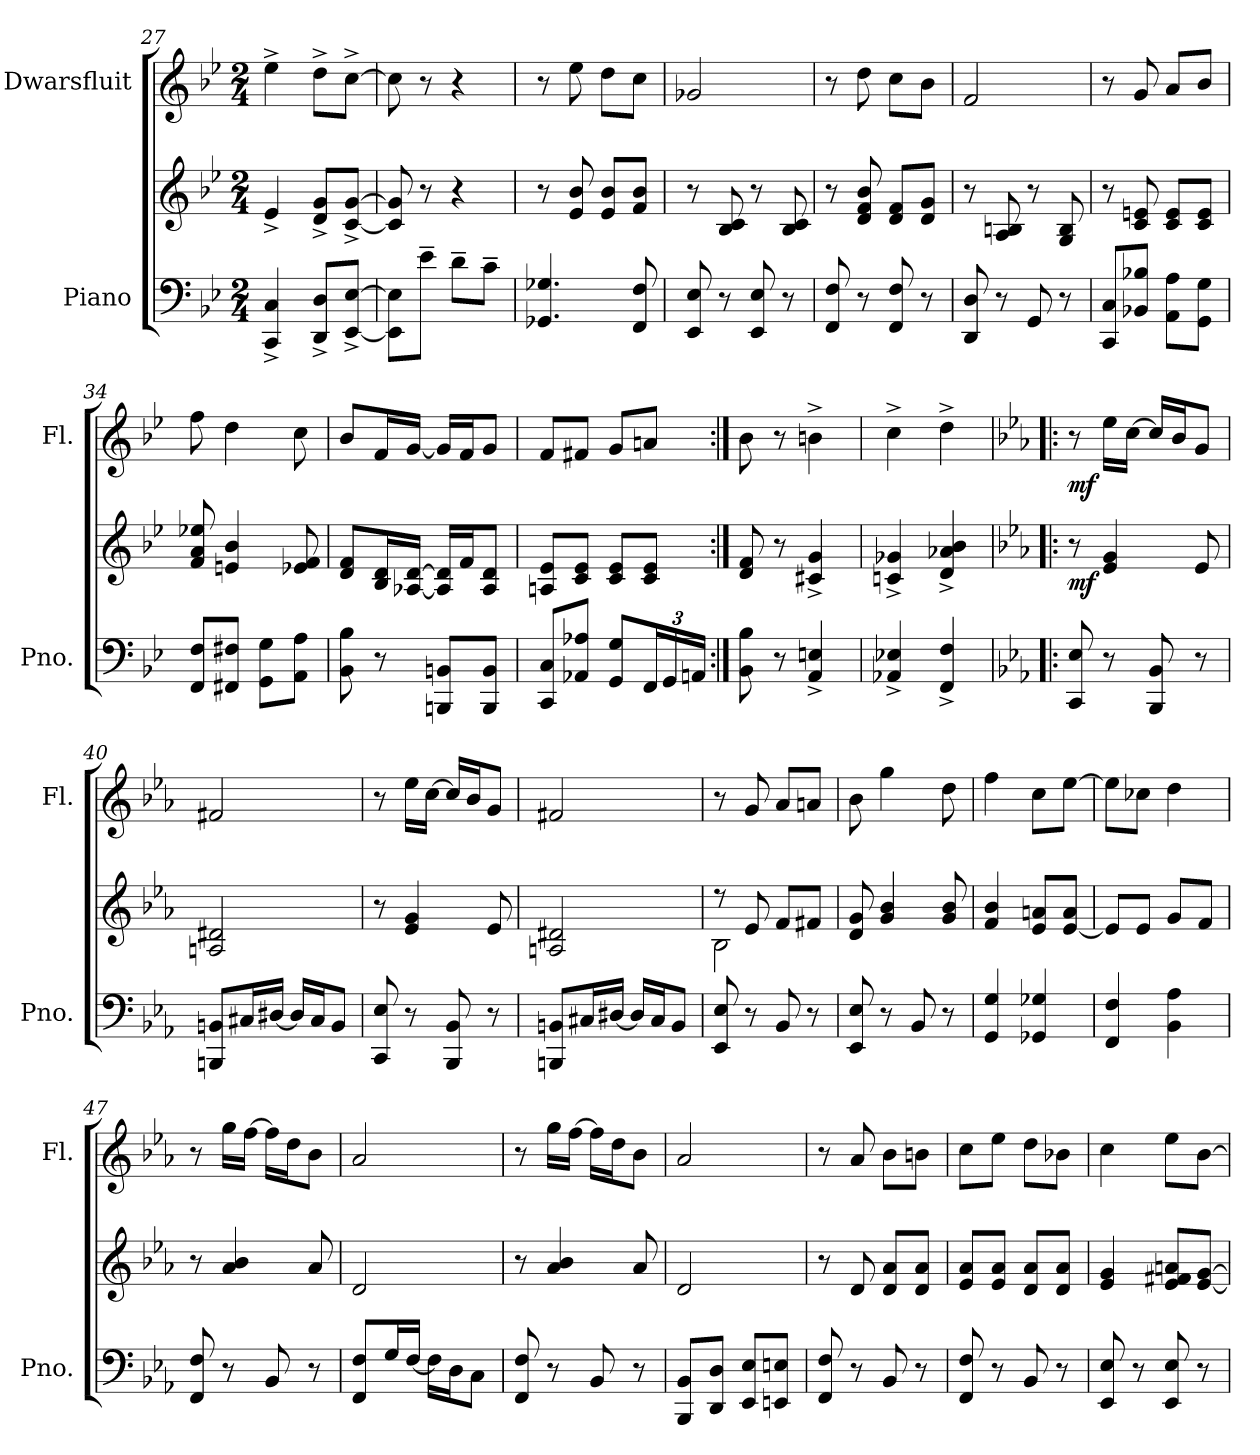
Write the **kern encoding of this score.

**kern	**kern	**dynam	**kern	**dynam
*part2	*part2	*part2	*part1	*part1
*staff3	*staff2	*staff2/3	*staff1	*staff1
*I"Piano	*	*	*I"Dwarsfluit	*
*I'Pno.	*	*	*I'Fl.	*
*clefF4	*clefG2	*	*clefG2	*
*k[b-e-]	*k[b-e-]	*	*k[b-e-]	*
*M2/4	*M2/4	*	*M2/4	*
=27	=27	=27	=27	=27
4CC/^ 4C/^	4e-^/	.	4ee-^\	.
8DD/^ 8D/^L	8d/^ 8g/^L	.	8dd^\L	.
[8EE-/^ [8E-/^J	[8c/^ [8g/^J	.	[8cc^\J	.
=28	=28	=28	=28	=28
8EE-\] 8E-\]L	8c/] 8g/]	.	8cc\]	.
8e-~\J	8r	.	8r	.
8d~\L	4r	.	4r	.
8c~\J	.	.	.	.
=29	=29	=29	=29	=29
4.GG-X/ 4.G-X/	8r	.	8r	.
.	8e-/ 8b-/	.	8ee-\	.
.	8e-/ 8b-/L	.	8dd\L	.
8FF/ 8F/	8f/ 8b-/J	.	8cc\J	.
=30	=30	=30	=30	=30
8EE-/ 8E-/	8r	.	2g-X/	.
8r	8B-/ 8c/	.	.	.
8EE-/ 8E-/	8r	.	.	.
8r	8B-/ 8c/	.	.	.
=31	=31	=31	=31	=31
8FF/ 8F/	8r	.	8r	.
8r	8d/ 8f/ 8b-/	.	8dd\	.
8FF/ 8F/	8d/ 8f/L	.	8cc\L	.
8r	8d/ 8g/J	.	8b-\J	.
!!LO:LB:g=z
=32	=32	=32	=32	=32
8DD/ 8D/	8r	.	2f/	.
8r	8A/ 8Bn/	.	.	.
8GG/	8r	.	.	.
8r	8G/ 8B/	.	.	.
=33	=33	=33	=33	=33
8CC/ 8C/L	8r	.	8r	.
8BB-X/ 8B-X/J	8c/ 8en/	.	8g/	.
8AA\ 8A\L	8c/ 8e/L	.	8a/L	.
8GG\ 8G\J	8c/ 8e/J	.	8b-/J	.
=34	=34	=34	=34	=34
8FF/ 8F/L	8f/ 8a/ 8ee-X/	.	8ff\	.
8FF#X/ 8F#X/J	4en/ 4b-/	.	4dd\	.
8GG\ 8G\L	.	.	.	.
8AA\ 8A\J	8e-X/ 8f/	.	8cc\	.
=35	=35	=35	=35	=35
8BB-\ 8B-\	8d/ 8f/L	.	8b-/L	.
8r	16B-/ 16d/L	.	16f/L	.
.	[16A-X/ [16d/JJ	.	[16g/JJ	.
8BBBn/ 8BBn/L	16A-/] 16d/]LL	.	16g/LL]	.
.	16f/J	.	16f/J	.
8BBB/ 8BB/J	8A-/ 8d/J	.	8g/J	.
=36	=36	=36	=36	=36
8CC/ 8C/L	8An/ 8e-/L	.	8f/L	.
8AA-X/ 8A-X/J	8c/ 8e-/J	.	8f#X/J	.
8GG/ 8G/L	8c/ 8e-/L	.	8g/L	.
*Xbrackettup	*	*	*	*
24FF/L	8c/ 8e-/J	.	8an/J	.
24GG/	.	.	.	.
24AAn/JJ	.	.	.	.
!!LO:PB:g=z
=37:|!	=37:|!	=37:|!	=37:|!	=37:|!
8BB-\ 8B-\	8d/ 8f/	.	8b-\	.
8r	8r	.	8r	.
4AA/^ 4En/^	4c#X/^ 4g/^	.	4bn^\	.
=38	=38	=38	=38	=38
4AA-X/^ 4E-X/^	4cn/^ 4g-X/^	.	4cc^\	.
4FF/^ 4F/^	4d/^ 4a-X/^ 4b-/^	.	4dd^\	.
=39!|:	=39!|:	=39!|:	=39!|:	=39!|:
*k[b-e-a-]	*k[b-e-a-]	*	*k[b-e-a-]	*
!	!	!LO:DY:b	!	!LO:DY:b
8CC/ 8E-/	8r	mf	8r	mf
8r	4e-/ 4g/	.	16ee-\LL	.
.	.	.	[16cc\JJ	.
8BBB-/ 8BB-/	.	.	16cc/LL]	.
.	.	.	16b-/J	.
8r	8e-/	.	8g/J	.
=40	=40	=40	=40	=40
8BBBn/ 8BBn/L	2An/ 2d#X/	.	2f#X/	.
16C#X/L	.	.	.	.
[16D#X/JJ	.	.	.	.
16D#/LL]	.	.	.	.
16C#/J	.	.	.	.
8BB/J	.	.	.	.
=41	=41	=41	=41	=41
8CC/ 8E-/	8r	.	8r	.
8r	4e-/ 4g/	.	16ee-\LL	.
.	.	.	[16cc\JJ	.
8BBB-/ 8BB-/	.	.	16cc/LL]	.
.	.	.	16b-/J	.
8r	8e-/	.	8g/J	.
!!LO:LB:g=z
=42	=42	=42	=42	=42
8BBBn/ 8BBn/L	2An/ 2d#X/	.	2f#X/	.
16C#X/L	.	.	.	.
[16D#X/JJ	.	.	.	.
16D#/LL]	.	.	.	.
16C#/J	.	.	.	.
8BB/J	.	.	.	.
=43	=43	=43	=43	=43
*	*^	*	*	*
8EE-/ 8E-/	8r	2B-\	.	8r	.
8r	8e-/	.	.	8g/	.
8BB-/	8f/L	.	.	8a-/L	.
8r	8f#X/J	.	.	8an/J	.
*	*v	*v	*	*	*
=44	=44	=44	=44	=44
8EE-/ 8E-/	8d/ 8g/	.	8b-\	.
8r	4g/ 4b-/	.	4gg\	.
8BB-/	.	.	.	.
8r	8g/ 8b-/	.	8dd\	.
=45	=45	=45	=45	=45
4GG/ 4G/	4f/ 4b-/	.	4ff\	.
4GG-X/ 4G-X/	8e-/ 8an/L	.	8cc\L	.
.	[8e-/ 8a/J	.	[8ee-\J	.
=46	=46	=46	=46	=46
4FF/ 4F/	8e-/L]	.	8ee-\L]	.
.	8e-/J	.	8cc-X\J	.
4BB-\ 4A-\	8g/L	.	4dd\	.
.	8f/J	.	.	.
=47	=47	=47	=47	=47
8FF/ 8F/	8r	.	8r	.
8r	4a-/ 4b-/	.	16gg\LL	.
.	.	.	[16ff\JJ	.
8BB-/	.	.	16ff\LL]	.
.	.	.	16dd\J	.
8r	8a-/	.	8b-\J	.
!!LO:LB:g=z
=48	=48	=48	=48	=48
8FF/ 8F/L	2d/	.	2a-/	.
16G/L	.	.	.	.
[16F/JJ	.	.	.	.
16F\LL]	.	.	.	.
16D\J	.	.	.	.
8C\J	.	.	.	.
=49	=49	=49	=49	=49
8FF/ 8F/	8r	.	8r	.
8r	4a-/ 4b-/	.	16gg\LL	.
.	.	.	[16ff\JJ	.
8BB-/	.	.	16ff\LL]	.
.	.	.	16dd\J	.
8r	8a-/	.	8b-\J	.
=50	=50	=50	=50	=50
8BBB-/ 8BB-/L	2d/	.	2a-/	.
8DD/ 8D/J	.	.	.	.
8EE-/ 8E-/L	.	.	.	.
8EEn/ 8En/J	.	.	.	.
=51	=51	=51	=51	=51
8FF/ 8F/	8r	.	8r	.
8r	8d/	.	8a-/	.
8BB-/	8d/ 8a-/L	.	8b-\L	.
8r	8d/ 8a-/J	.	8bn\J	.
=52	=52	=52	=52	=52
8FF/ 8F/	8e-/ 8a-/L	.	8cc\L	.
8r	8e-/ 8a-/J	.	8ee-\J	.
8BB-/	8d/ 8a-/L	.	8dd\L	.
8r	8d/ 8a-/J	.	8b-X\J	.
=53	=53	=53	=53	=53
8EE-/ 8E-/	4e-/ 4g/	.	4cc\	.
8r	.	.	.	.
8EE-/ 8E-/	8e-/ 8f#X/ 8an/L	.	8ee-\L	.
8r	[8e-/ [8g/J	.	[8b-\J	.
=	=	=	=	=
*-	*-	*-	*-	*-
